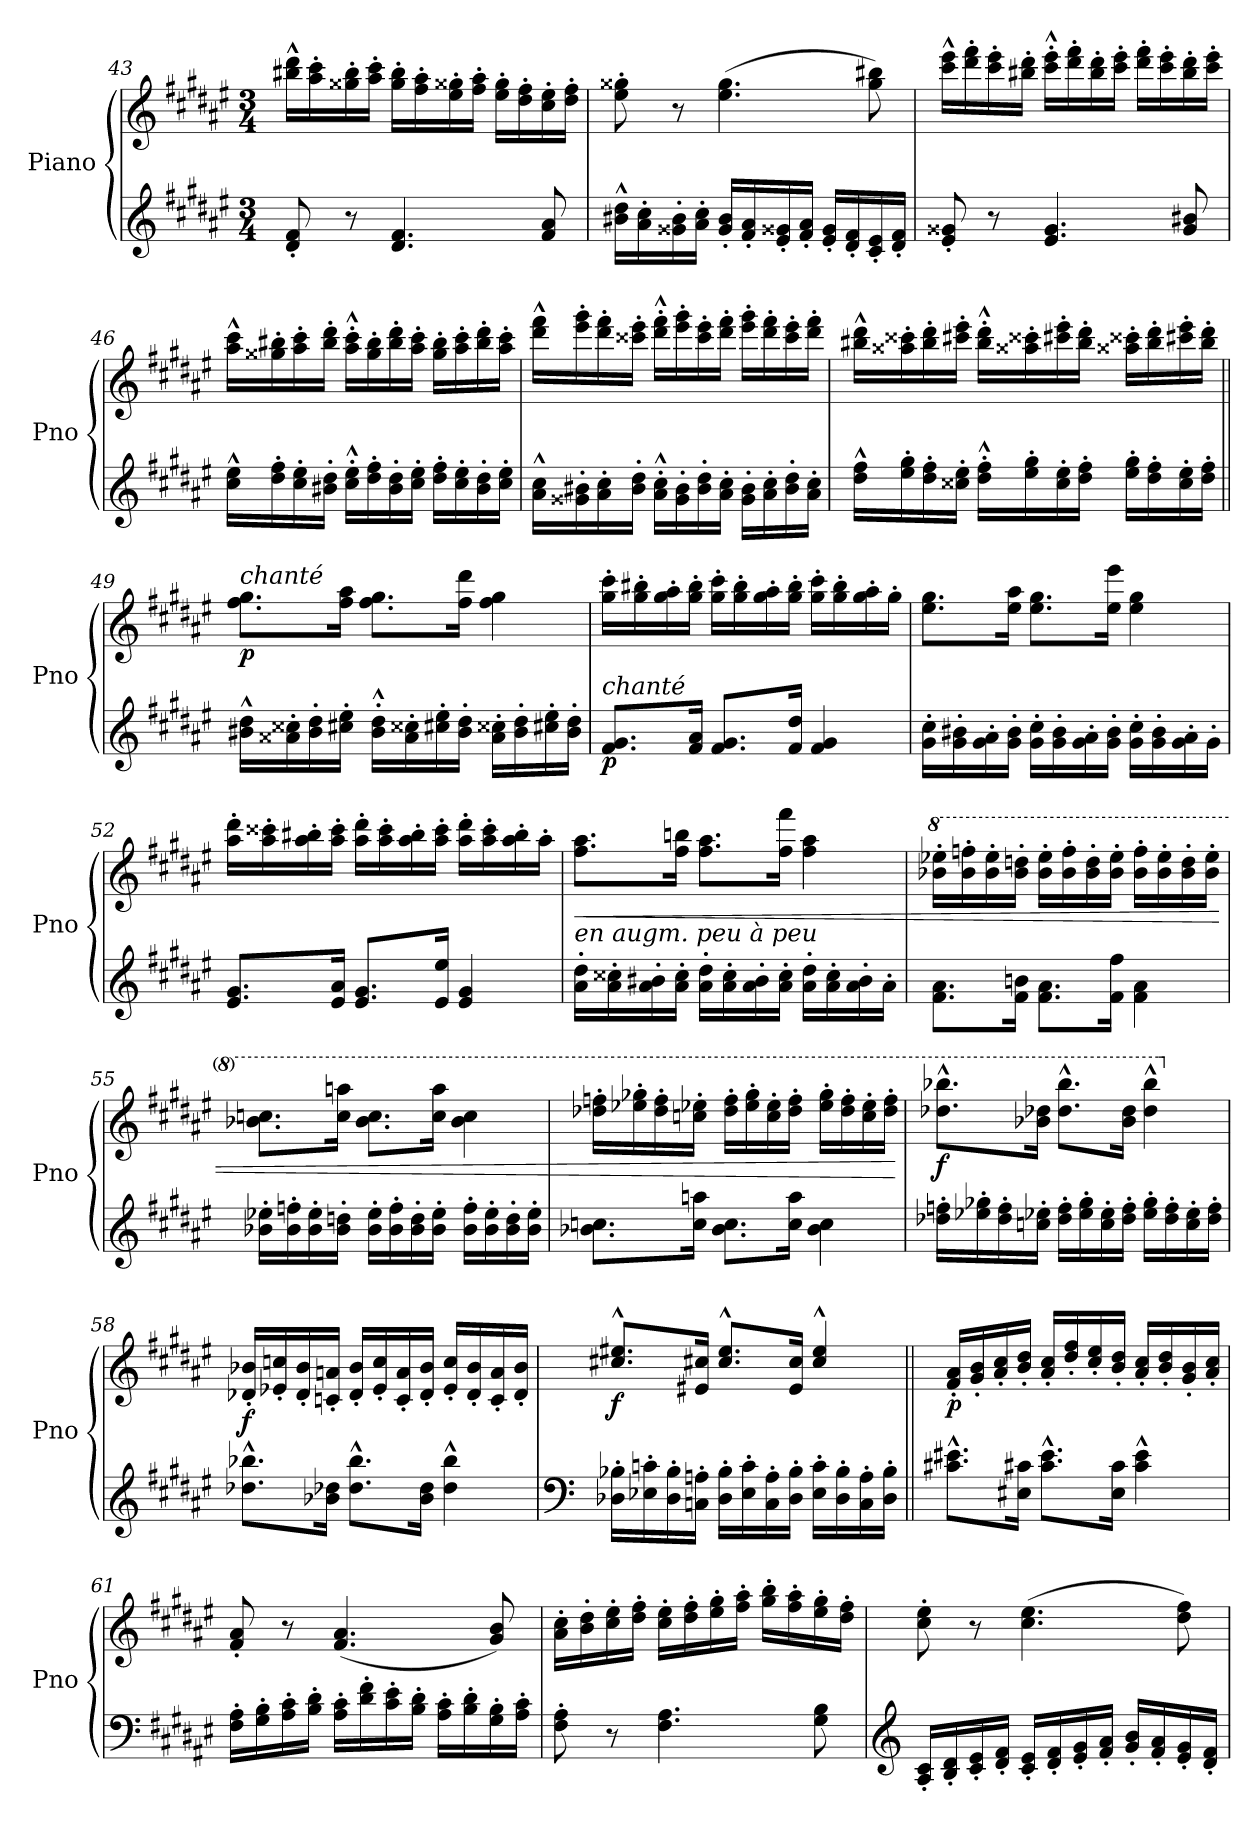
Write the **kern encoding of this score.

**kern	**kern	**dynam
*part1	*part1	*part1
*staff2	*staff1	*staff1/2
*I"Piano	*	*
*I'Pno	*	*
*clefG2	*clefG2	*
*k[f#c#g#d#a#e#]	*k[f#c#g#d#a#e#]	*
*M3/4	*M3/4	*
=43	=43	=43
8d#/' 8f#/'	16bb#X\^^ 16ddd#\^^LL	.
.	16aa#\' 16ccc#\'	.
8r	16gg##X\' 16bb#\'	.
.	16aa#\' 16ccc#\'JJ	.
4.d#/ 4.f#/	16gg##\' 16bb#\'LL	.
.	16ff#\' 16aa#\'	.
.	16ee#\' 16gg##X\'	.
.	16ff#\' 16aa#\'JJ	.
.	16ee#\' 16gg##\'LL	.
.	16dd#\' 16ff#\'	.
8f#/ 8a#/	16cc#\' 16ee#\'	.
.	16dd#\' 16ff#\'JJ	.
!!LO:LB:g=z
=44	=44	=44
16b#X\^^ 16dd#\^^LL	8ee#\' 8gg##X\'	.
16a#\' 16cc#\'	.	.
16g##X\' 16b#\'	8r	.
16a#\' 16cc#\'JJ	.	.
16g##/' 16b#/'LL	(>4.ee#\ 4.gg##\	.
16f#/' 16a#/'	.	.
16e#/' 16g##X/'	.	.
16f#/' 16a#/'JJ	.	.
16e#/' 16g##/'LL	.	.
16d#/' 16f#/'	.	.
16c#/' 16e#/'	8gg##\ 8bb#X\)	.
16d#/' 16f#/'JJ	.	.
=45	=45	=45
8e#/' 8g##X/'	16ccc#\^^ 16eee#\^^LL	.
.	16ddd#\' 16fff#\'	.
8r	16ccc#\' 16eee#\'	.
.	16bb#X\' 16ddd#\'JJ	.
4.e#/ 4.g##/	16ccc#\^^' 16eee#\^^'LL	.
.	16ddd#\' 16fff#\'	.
.	16bb#\' 16ddd#\'	.
.	16ccc#\' 16eee#\'JJ	.
.	16ddd#\' 16fff#\'LL	.
.	16ccc#\' 16eee#\'	.
8g##/ 8b#X/	16bb#\' 16ddd#\'	.
.	16ccc#\' 16eee#\'JJ	.
=46	=46	=46
16cc#\^^ 16ee#\^^LL	16aa#\^^ 16ccc#\^^LL	.
16dd#\' 16ff#\'	16gg##X\' 16bb#X\'	.
16cc#\' 16ee#\'	16aa#\' 16ccc#\'	.
16b#X\' 16dd#\'JJ	16bb#\' 16ddd#\'JJ	.
16cc#\^^' 16ee#\^^'LL	16aa#\^^' 16ccc#\^^'LL	.
16dd#\' 16ff#\'	16gg##\' 16bb#\'	.
16b#\' 16dd#\'	16bb#\' 16ddd#\'	.
16cc#\' 16ee#\'JJ	16aa#\' 16ccc#\'JJ	.
16dd#\' 16ff#\'LL	16gg##\' 16bb#\'LL	.
16cc#\' 16ee#\'	16aa#\' 16ccc#\'	.
16b#\' 16dd#\'	16bb#\' 16ddd#\'	.
16cc#\' 16ee#\'JJ	16aa#\' 16ccc#\'JJ	.
!!LO:LB:g=z
=47	=47	=47
16a#\^^ 16cc#\^^LL	16ddd#\^^ 16fff#\^^LL	.
16g##X\' 16b#X\'	16eee#\' 16ggg#\'	.
16a#\' 16cc#\'	16ddd#\' 16fff#\'	.
16b#\' 16dd#\'JJ	16ccc##X\' 16eee#\'JJ	.
16a#\'^^ 16cc#\'^^LL	16ddd#\'^^ 16fff#\'^^LL	.
16g##\' 16b#\'	16eee#\' 16ggg#\'	.
16b#\' 16dd#\'	16ccc##\' 16eee#\'	.
16a#\' 16cc#\'JJ	16ddd#\' 16fff#\'JJ	.
16g##\' 16b#\'LL	16eee#\' 16ggg#\'LL	.
16a#\' 16cc#\'	16ddd#\' 16fff#\'	.
16b#\' 16dd#\'	16ccc##\' 16eee#\'	.
16a#\' 16cc#\'JJ	16ddd#\' 16fff#\'JJ	.
=48	=48	=48
16dd#\^^ 16ff#\^^LL	16bb#X\^^ 16ddd#\^^LL	.
16ee#\' 16gg#\'	16aa##X\' 16ccc##X\'	.
16dd#\' 16ff#\'	16bb#\' 16ddd#\'	.
16cc##X\' 16ee#\'JJ	16ccc#X\' 16eee#\'JJ	.
16dd#\'^^ 16ff#\'^^LL	16bb#\'^^ 16ddd#\'^^LL	.
16ee#\' 16gg#\'	16aa##X\' 16ccc##X\'	.
16cc##\' 16ee#\'	16ccc#X\' 16eee#\'	.
16dd#\' 16ff#\'JJ	16bb#\' 16ddd#\'JJ	.
16ee#\' 16gg#\'LL	16aa##X\' 16ccc##X\'LL	.
16dd#\' 16ff#\'	16bb#\' 16ddd#\'	.
16cc##\' 16ee#\'	16ccc#X\' 16eee#\'	.
16dd#\' 16ff#\'JJ	16bb#\' 16ddd#\'JJ	.
!!LO:LB:g=z
=49||	=49||	=49||
!	!LO:TX:a:i:t=chanté	!
!	!	!LO:DY:b
16b#X\^^ 16dd#\^^LL	8.ff#\ 8.gg#\L	p
16a##X\' 16cc##X\'	.	.
16b#\' 16dd#\'	.	.
16cc#X\' 16ee#\'JJ	16ff#\ 16aa#\Jk	.
16b#\'^^ 16dd#\'^^LL	8.ff#\ 8.gg#\L	.
16a##\' 16cc##X\'	.	.
16cc#X\' 16ee#\'	.	.
16b#\' 16dd#\'JJ	16ff#\ 16ddd#\Jk	.
16a##\' 16cc##X\'LL	4ff#\ 4gg#\	.
16b#\' 16dd#\'	.	.
16cc#X\' 16ee#\'	.	.
16b#\' 16dd#\'JJ	.	.
=50	=50	=50
!LO:TX:a:i:t=chanté	!	!
!	!	!LO:DY:b=2
8.f#/ 8.g#/L	16gg#\' 16ccc#\'LL	p
.	16gg#\' 16bb#X\'	.
.	16gg#\' 16aa#\'	.
16f#/ 16a#/Jk	16gg#\' 16bb#\'JJ	.
8.f#/ 8.g#/L	16gg#\' 16ccc#\'LL	.
.	16gg#\' 16bb#\'	.
.	16gg#\' 16aa#\'	.
16f#/ 16dd#/Jk	16gg#\' 16bb#\'JJ	.
4f#/ 4g#/	16gg#\' 16ccc#\'LL	.
.	16gg#\' 16bb#\'	.
.	16gg#\' 16aa#\'	.
.	16gg#'\JJ	.
=51	=51	=51
16g#\' 16cc#\'LL	8.ee#\ 8.gg#\L	.
16g#\' 16b#X\'	.	.
16g#\' 16a#\'	.	.
16g#\' 16b#\'JJ	16ee#\ 16aa#\Jk	.
16g#\' 16cc#\'LL	8.ee#\ 8.gg#\L	.
16g#\' 16b#\'	.	.
16g#\' 16a#\'	.	.
16g#\' 16b#\'JJ	16ee#\ 16eee#\Jk	.
16g#\' 16cc#\'LL	4ee#\ 4gg#\	.
16g#\' 16b#\'	.	.
16g#\' 16a#\'	.	.
16g#'\JJ	.	.
!!LO:LB:g=z
=52	=52	=52
8.e#/ 8.g#/L	16aa#\' 16ddd#\'LL	.
.	16aa#\' 16ccc##X\'	.
.	16aa#\' 16bb#X\'	.
16e#/ 16a#/Jk	16aa#\' 16ccc##\'JJ	.
8.e#/ 8.g#/L	16aa#\' 16ddd#\'LL	.
.	16aa#\' 16ccc##\'	.
.	16aa#\' 16bb#\'	.
16e#/ 16ee#/Jk	16aa#\' 16ccc##\'JJ	.
4e#/ 4g#/	16aa#\' 16ddd#\'LL	.
.	16aa#\' 16ccc##\'	.
.	16aa#\' 16bb#\'	.
.	16aa#'\JJ	.
=53	=53	=53
!	!LO:TX:b:i:t=en augm. peu à peu	!
!	!	!LO:HP:b
16a#\' 16dd#\'LL	8.ff#\ 8.aa#\L	<
16a#\' 16cc##X\'	.	.
16a#\' 16b#X\'	.	.
16a#\' 16cc##\'JJ	16ff#\ 16bbn\Jk	.
16a#\' 16dd#\'LL	8.ff#\ 8.aa#\L	.
16a#\' 16cc##\'	.	.
16a#\' 16b#\'	.	.
16a#\' 16cc##\'JJ	16ff#\ 16fff#\Jk	.
16a#\' 16dd#\'LL	4ff#\ 4aa#\	.
16a#\' 16cc##\'	.	.
16a#\' 16b#\'	.	.
16a#'\JJ	.	.
=54	=54	=54
*	*8va	*
8.f#\ 8.a#\L	16bb-X\' 16eee-X\'LL	.
.	16bb-\' 16fffn\'	.
.	16bb-\' 16eee-\'	.
16f#\ 16bn\Jk	16bb-\' 16dddn\'JJ	.
8.f#\ 8.a#\L	16bb-\' 16eee-\'LL	.
.	16bb-\' 16fff\'	.
.	16bb-\' 16ddd\'	.
16f#\ 16ff#\Jk	16bb-\' 16eee-\'JJ	.
4f#\ 4a#\	16bb-\' 16fff\'LL	.
.	16bb-\' 16eee-\'	.
.	16bb-\' 16ddd\'	.
.	16bb-\' 16eee-\'JJ	.
!!LO:PB:g=z
=55	=55	=55
16b-X\' 16ee-X\'LL	8.bb-X\ 8.cccn\L	.
16b-\' 16ffn\'	.	.
16b-\' 16ee-\'	.	.
16b-\' 16ddn\'JJ	16ccc\ 16aaan\Jk	.
16b-\' 16ee-\'LL	8.bb-\ 8.ccc\L	.
16b-\' 16ff\'	.	.
16b-\' 16dd\'	.	.
16b-\' 16ee-\'JJ	16ccc\ 16aaa\Jk	.
16b-\' 16ff\'LL	4bb-\ 4ccc\	.
16b-\' 16ee-\'	.	.
16b-\' 16dd\'	.	.
16b-\' 16ee-\'JJ	.	.
=56	=56	=56
8.b-X\ 8.ccn\L	16ddd-X\' 16fffn\'LL	.
.	16eee-X\' 16ggg-X\'	.
.	16ddd-\' 16fff\'	.
16cc\ 16aan\Jk	16cccn\' 16eee-X\'JJ	.
8.b-\ 8.cc\L	16ddd-\' 16fff\'LL	.
.	16eee-\' 16ggg-\'	.
.	16ccc\' 16eee-\'	.
16cc\ 16aa\Jk	16ddd-\' 16fff\'JJ	.
4b-\ 4cc\	16eee-\' 16ggg-\'LL	.
.	16ddd-\' 16fff\'	.
.	16ccc\' 16eee-\'	.
.	16ddd-\' 16fff\'JJ	.
.	.	[
=57	=57	=57
!	!	!LO:DY:b
16dd-X\' 16ffn\'LL	8.ddd-X\^^ 8.bbb-X\^^L	f
16ee-X\' 16gg-X\'	.	.
16dd-\' 16ff\'	.	.
16ccn\' 16ee-X\'JJ	16bb-X\ 16ddd-X\Jk	.
16dd-\' 16ff\'LL	8.ddd-\^^ 8.bbb-\^^L	.
16ee-\' 16gg-\'	.	.
16cc\' 16ee-\'	.	.
16dd-\' 16ff\'JJ	16bb-\ 16ddd-\Jk	.
16ee-\' 16gg-\'LL	4ddd-\^^ 4bbb-\^^	.
16dd-\' 16ff\'	.	.
16cc\' 16ee-\'	.	.
16dd-\' 16ff\'JJ	.	.
!!LO:LB:g=z
=58	=58	=58
*	*X8va	*
!	!	!LO:DY:b
8.dd-X\^^ 8.bb-X\^^L	16d-X/' 16b-X/'LL	f
.	16e-X/' 16ccn/'	.
.	16d-/' 16b-/'	.
16b-X\ 16dd-X\Jk	16cn/' 16an/'JJ	.
8.dd-\^^ 8.bb-\^^L	16d-/' 16b-/'LL	.
.	16e-/' 16cc/'	.
.	16c/' 16a/'	.
16b-\ 16dd-\Jk	16d-/' 16b-/'JJ	.
4dd-\^^ 4bb-\^^	16e-/' 16cc/'LL	.
.	16d-/' 16b-/'	.
.	16c/' 16a/'	.
.	16d-/' 16b-/'JJ	.
=59	=59	=59
*clefF4	*	*
!	!	!LO:DY:b
16D-X\' 16B-X\'LL	8.cc#X/^^ 8.ee#X/^^L	f
16E-X\' 16cn\'	.	.
16D-\' 16B-\'	.	.
16Cn\' 16An\'JJ	16e#X/ 16cc#X/Jk	.
16D-\' 16B-\'LL	8.cc#/^^ 8.ee#/^^L	.
16E-\' 16c\'	.	.
16C\' 16A\'	.	.
16D-\' 16B-\'JJ	16e#/ 16cc#/Jk	.
16E-\' 16c\'LL	4cc#/^^ 4ee#/^^	.
16D-\' 16B-\'	.	.
16C\' 16A\'	.	.
16D-\' 16B-\'JJ	.	.
=60||	=60||	=60||
!	!	!LO:DY:b
8.c#X\^^ 8.e#X\^^L	16f#/' 16a#/'LL	p
.	16g#/' 16b/'	.
.	16a#/' 16cc#/'	.
16E#X\ 16c#X\Jk	16b/' 16dd#/'JJ	.
8.c#\^^ 8.e#\^^L	16a#/' 16cc#/'LL	.
.	16dd#/' 16ff#/'	.
.	16cc#/' 16ee#/'	.
16E#\ 16c#\Jk	16b/' 16dd#/'JJ	.
4c#\^^ 4e#\^^	16a#/' 16cc#/'LL	.
.	16b/' 16dd#/'	.
.	16g#/' 16b/'	.
.	16a#/' 16cc#/'JJ	.
!!LO:LB:g=z
=61	=61	=61
16F#\' 16A#\'LL	8f#/' 8a#/'	.
16G#\' 16B\'	.	.
16A#\' 16c#\'	8r	.
16B\' 16d#\'JJ	.	.
16A#\' 16c#\'LL	(>4.f#/ 4.a#/	.
16d#\' 16f#\'	.	.
16c#\' 16e#\'	.	.
16B\' 16d#\'JJ	.	.
16A#\' 16c#\'LL	.	.
16B\' 16d#\'	.	.
16G#\' 16B\'	8g#/ 8b/)	.
16A#\' 16c#\'JJ	.	.
=62	=62	=62
8F#\' 8A#\'	16a#\' 16cc#\'LL	.
.	16b\' 16dd#\'	.
8r	16cc#\' 16ee#\'	.
.	16dd#\' 16ff#\'JJ	.
4.F#\ 4.A#\	16cc#\' 16ee#\'LL	.
.	16dd#\' 16ff#\'	.
.	16ee#\' 16gg#\'	.
.	16ff#\' 16aa#\'JJ	.
.	16gg#\' 16bb\'LL	.
.	16ff#\' 16aa#\'	.
8G#\ 8B\	16ee#\' 16gg#\'	.
.	16dd#\' 16ff#\'JJ	.
=63	=63	=63
*clefG2	*	*
16A#/' 16c#/'LL	8cc#\' 8ee#\'	.
16B/' 16d#/'	.	.
16c#/' 16e#/'	8r	.
16d#/' 16f#/'JJ	.	.
16c#/' 16e#/'LL	(>4.cc#\ 4.ee#\	.
16d#/' 16f#/'	.	.
16e#/' 16g#/'	.	.
16f#/' 16a#/'JJ	.	.
16g#/' 16b/'LL	.	.
16f#/' 16a#/'	.	.
16e#/' 16g#/'	8dd#\ 8ff#\)	.
16d#/' 16f#/'JJ	.	.
=	=	=
*-	*-	*-
